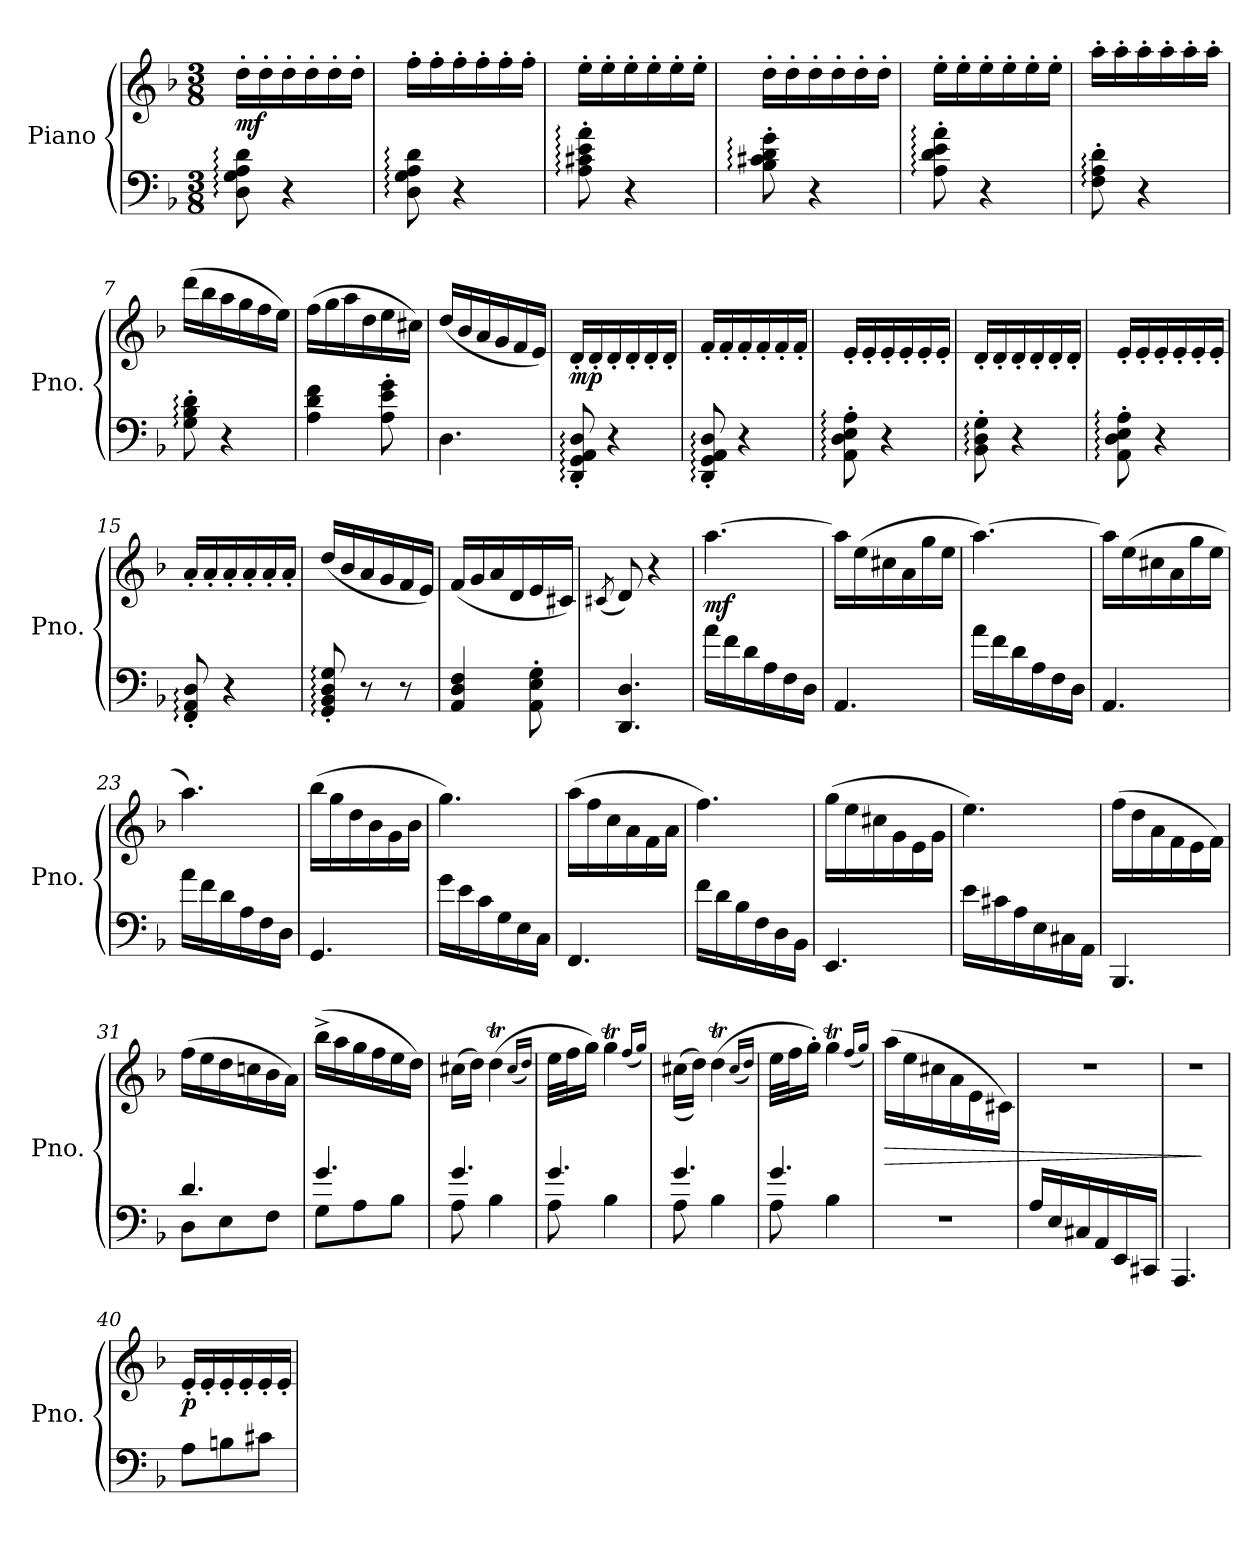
**kern	**kern	**dynam
*part1	*part1	*part1
*staff2	*staff1	*staff1/2
*I"Piano	*	*
*I'Pno.	*	*
*clefF4	*clefG2	*
*k[b-]	*k[b-]	*
*M3/8	*M3/8	*
*MM150	*MM150	*
=1	=1	=1
!	!	!LO:DY:b
8D\: 8G\: 8A\: 8d\:	16dd'\LL	mf
.	16dd'\	.
4r	16dd'\	.
.	16dd'\	.
.	16dd'\	.
.	16dd'\JJ	.
=2	=2	=2
8D\: 8G\: 8A\: 8d\:	16ff'\LL	.
.	16ff'\	.
4r	16ff'\	.
.	16ff'\	.
.	16ff'\	.
.	16ff'\JJ	.
=3	=3	=3
8A\:' 8c#X\:' 8e\:' 8a\:'	16ee'\LL	.
.	16ee'\	.
4r	16ee'\	.
.	16ee'\	.
.	16ee'\	.
.	16ee'\JJ	.
=4	=4	=4
8B-\:' 8c#X\:' 8d\:' 8g\:'	16dd'\LL	.
.	16dd'\	.
4r	16dd'\	.
.	16dd'\	.
.	16dd'\	.
.	16dd'\JJ	.
=5	=5	=5
8A\:' 8d\:' 8e\:' 8a\:'	16ee'\LL	.
.	16ee'\	.
4r	16ee'\	.
.	16ee'\	.
.	16ee'\	.
.	16ee'\JJ	.
=6	=6	=6
8F\:' 8A\:' 8d\:'	16aa'\LL	.
.	16aa'\	.
4r	16aa'\	.
.	16aa'\	.
.	16aa'\	.
.	16aa'\JJ	.
!!LO:LB:g=z
=7	=7	=7
8G\:' 8B-\:' 8d\:'	(>16ddd\LL	.
.	16bb-\	.
4r	16aa\	.
.	16gg\	.
.	16ff\	.
.	16ee\JJ)	.
=8	=8	=8
4A\ 4d\ 4f\	(>16ff\LL	.
.	16gg\	.
.	16aa\	.
.	16dd\	.
8A\' 8e\' 8g\'	16ee\	.
.	16cc#X\JJ)	.
=9	=9	=9
4.D\	(>16dd/LL	.
.	16b-/	.
.	16a/	.
.	16g/	.
.	16f/	.
.	16e/JJ)	.
=10	=10	=10
!	!	!LO:DY:b
8DD/:' 8GG/:' 8AA/:' 8D/:'	16d'/LL	mp
.	16d'/	.
4r	16d'/	.
.	16d'/	.
.	16d'/	.
.	16d'/JJ	.
=11	=11	=11
8DD/:' 8GG/:' 8AA/:' 8D/:'	16f'/LL	.
.	16f'/	.
4r	16f'/	.
.	16f'/	.
.	16f'/	.
.	16f'/JJ	.
=12	=12	=12
8AA\:' 8D\:' 8E\:' 8A\:'	16e'/LL	.
.	16e'/	.
4r	16e'/	.
.	16e'/	.
.	16e'/	.
.	16e'/JJ	.
!!LO:LB:g=z
=13	=13	=13
8BB-\:' 8D\:' 8G\:'	16d'/LL	.
.	16d'/	.
4r	16d'/	.
.	16d'/	.
.	16d'/	.
.	16d'/JJ	.
=14	=14	=14
8AA\:' 8D\:' 8E\:' 8A\:'	16e'/LL	.
.	16e'/	.
4r	16e'/	.
.	16e'/	.
.	16e'/	.
.	16e'/JJ	.
=15	=15	=15
8FF/:' 8AA/:' 8D/:'	16a'/LL	.
.	16a'/	.
4r	16a'/	.
.	16a'/	.
.	16a'/	.
.	16a'/JJ	.
=16	=16	=16
8GG/:' 8BB-/:' 8D/:' 8G/:'	(<16dd/LL	.
.	16b-/	.
8r	16a/	.
.	16g/	.
8r	16f/	.
.	16e/JJ)	.
=17	=17	=17
4AA/ 4D/ 4F/	(<16f/LL	.
.	16g/	.
.	16a/	.
.	16d/	.
8AA\' 8E\' 8G\'	16e/	.
.	16c#X/JJ)	.
=18	=18	=18
.	(<8qc#X/	.
4.DD/ 4.D/	8d/)	.
.	4r	.
=19	=19	=19
!	!	!LO:DY:b
16a\LL	[4.aa\	mf
16f\	.	.
16d\	.	.
16A\	.	.
16F\	.	.
16D\JJ	.	.
!!LO:LB:g=z
=20	=20	=20
4.AA/	16aa\LL]	.
.	(>16ee\	.
.	16cc#X\	.
.	16a\	.
.	16gg\	.
.	16ee\JJ	.
=21	=21	=21
16a\LL	[4.aa\)	.
16f\	.	.
16d\	.	.
16A\	.	.
16F\	.	.
16D\JJ	.	.
=22	=22	=22
4.AA/	16aa\LL]	.
.	(>16ee\	.
.	16cc#X\	.
.	16a\	.
.	16gg\	.
.	16ee\JJ	.
=23	=23	=23
16a\LL	4.aa\)	.
16f\	.	.
16d\	.	.
16A\	.	.
16F\	.	.
16D\JJ	.	.
=24	=24	=24
4.GG/	(>16bb-\LL	.
.	16gg\	.
.	16dd\	.
.	16b-\	.
.	16g\	.
.	16b-\JJ	.
=25	=25	=25
16g\LL	4.gg\)	.
16e\	.	.
16c\	.	.
16G\	.	.
16E\	.	.
16C\JJ	.	.
!!LO:PB:g=z
=26	=26	=26
4.FF/	(>16aa\LL	.
.	16ff\	.
.	16cc\	.
.	16a\	.
.	16f\	.
.	16a\JJ	.
=27	=27	=27
16f\LL	4.ff\)	.
16d\	.	.
16B-\	.	.
16F\	.	.
16D\	.	.
16BB-\JJ	.	.
=28	=28	=28
4.EE/	(>16gg\LL	.
.	16ee\	.
.	16cc#X\	.
.	16g\	.
.	16e\	.
.	16g\JJ	.
=29	=29	=29
16e\LL	4.ee\)	.
16c#X\	.	.
16A\	.	.
16E\	.	.
16C#X\	.	.
16AA\JJ	.	.
=30	=30	=30
4.BBB-/	(>16ff\LL	.
.	16dd\	.
.	16a\	.
.	16f\	.
.	16e\	.
.	16f\JJ)	.
=31	=31	=31
*^	*	*
8D\L	4.d/	(>16ff\LL	.
.	.	16ee\	.
8E\	.	16dd\	.
.	.	16ccn\	.
8F\J	.	16b-\	.
.	.	16a\JJ)	.
!!LO:LB:g=z
=32	=32	=32	=32
8G\L	4.g/	(>16bb-^\LL	.
.	.	16aa\	.
8A\	.	16gg\	.
.	.	16ff\	.
8B-\J	.	16ee\	.
.	.	16dd\JJ)	.
=33	=33	=33	=33
8A\	4.g/	(>16cc#X\LL	.
.	.	16dd\JJ)	.
4B-\	.	(>4ddT\	.
.	.	(<16qcc#/LL	.
.	.	16qdd/JJ)	.
=34	=34	=34	=34
8A\	4.g/	32ee\LLL	.
.	.	32ff\J	.
.	.	16gg\JJ)	.
4B-\	.	4ggT\	.
.	.	(<16qff/LL	.
.	.	16qgg/JJ)	.
=35	=35	=35	=35
8A\	4.g/	(>(>16cc#X\LL	.
.	.	16dd\JJ))	.
4B-\	.	(>4ddT\	.
.	.	(<16qcc#/LL	.
.	.	16qdd/JJ)	.
=36	=36	=36	=36
8A\	4.g/	32ee\LLL	.
.	.	32ff\J	.
.	.	16gg'\JJ)	.
4B-\	.	4ggT\	.
*v	*v	*	*
.	(<16qff/LL	.
.	16qgg/JJ)	.
=37	=37	=37
!	!	!LO:HP:b
4.r	(>16aa\LL	>
.	16ee\	.
.	16cc#X\	.
.	16a\	.
.	16e\	.
.	16c#X\JJ)	.
=38	=38	=38
16A/LL	4.r	.
16E/	.	.
16C#X/	.	.
16AA/	.	.
16EE/	.	.
16CC#X/JJ	.	.
=39	=39	=39
4.AAA/	4.r	.
.	.	]
!!LO:LB:g=z
=40	=40	=40
!	!	!LO:DY:b
8A\L	16e'/LL	p
.	16e'/	.
8Bn\	16e'/	.
.	16e'/	.
8c#X\J	16e'/	.
.	16e'/JJ	.
=	=	=
*-	*-	*-
